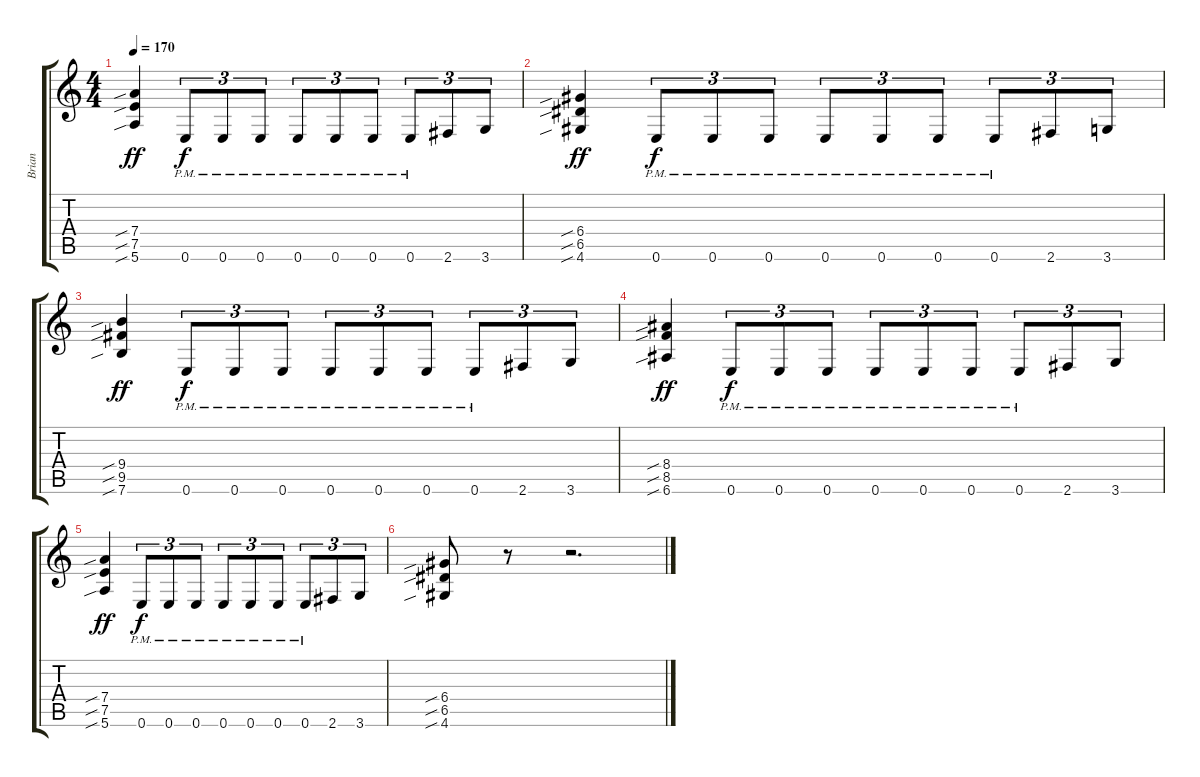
\track ("Brian" "Brian") {instrument distortionguitar}
\staff {score tabs}
\tuning (E4 B3 G3 D3 A2 E2) {hide}
\ts (4 4)
\tempo 170
\clef g2
\ks c
(7.4{sib} 7.5{sib} 5.6{sib}).4{dy ff} 0.6{pm}.8{tu (3 2) dy f} 0.6{pm}.8{tu (3 2)} 0.6{pm}.8{tu (3 2)} 0.6{pm}.8{tu (3 2)} 0.6{pm}.8{tu (3 2)} 0.6{pm}.8{tu (3 2)} 0.6{pm}.8{tu (3 2)} 2.6.8{tu (3 2)} 3.6.8{tu (3 2)} |
(6.4{sib} 6.5{sib} 4.6{sib}).4{dy ff} 0.6{pm}.8{tu (3 2) dy f} 0.6{pm}.8{tu (3 2)} 0.6{pm}.8{tu (3 2)} 0.6{pm}.8{tu (3 2)} 0.6{pm}.8{tu (3 2)} 0.6{pm}.8{tu (3 2)} 0.6{pm}.8{tu (3 2)} 2.6.8{tu (3 2)} 3.6.8{tu (3 2)} |
(9.4{sib} 9.5{sib} 7.6{sib}).4{dy ff} 0.6{pm}.8{tu (3 2) dy f} 0.6{pm}.8{tu (3 2)} 0.6{pm}.8{tu (3 2)} 0.6{pm}.8{tu (3 2)} 0.6{pm}.8{tu (3 2)} 0.6{pm}.8{tu (3 2)} 0.6{pm}.8{tu (3 2)} 2.6.8{tu (3 2)} 3.6.8{tu (3 2)} |
(8.4{sib} 8.5{sib} 6.6{sib}).4{dy ff} 0.6{pm}.8{tu (3 2) dy f} 0.6{pm}.8{tu (3 2)} 0.6{pm}.8{tu (3 2)} 0.6{pm}.8{tu (3 2)} 0.6{pm}.8{tu (3 2)} 0.6{pm}.8{tu (3 2)} 0.6{pm}.8{tu (3 2)} 2.6.8{tu (3 2)} 3.6.8{tu (3 2)} |
(7.4{sib} 7.5{sib} 5.6{sib}).4{dy ff} 0.6{pm}.8{tu (3 2) dy f} 0.6{pm}.8{tu (3 2)} 0.6{pm}.8{tu (3 2)} 0.6{pm}.8{tu (3 2)} 0.6{pm}.8{tu (3 2)} 0.6{pm}.8{tu (3 2)} 0.6{pm}.8{tu (3 2)} 2.6.8{tu (3 2)} 3.6.8{tu (3 2)} |
(6.4{sib} 6.5{sib} 4.6{sib}).8 r.8 r.2{d}
